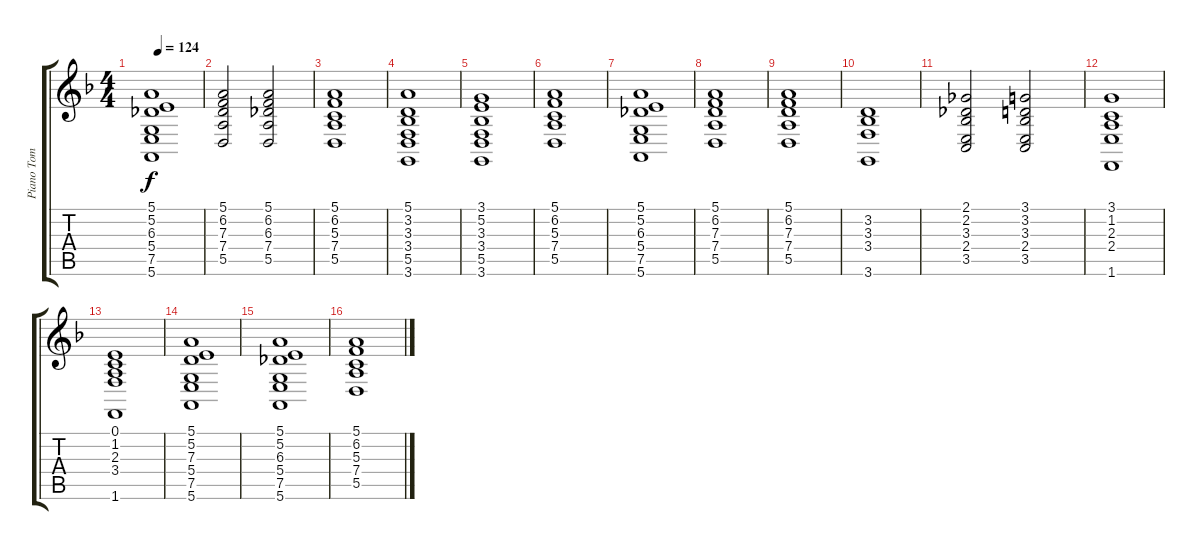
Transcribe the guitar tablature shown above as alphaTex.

\track ("Piano Tom Coster" "Piano Tom ") {instrument electricgrandpiano}
\staff {score tabs}
\tuning (E4 B3 G3 D3 A2 E2) {hide}
\ts (4 4)
\tempo 124
\clef g2
\ks dminor
(5.1 5.2 6.3 5.4 7.5 5.6).1{dy f} |
(5.1 6.2 7.3 7.4 5.5).2 (5.1 6.2 6.3 7.4 5.5).2 |
(5.1 6.2 5.3 7.4 5.5).1 |
(5.1 3.2 3.3 3.4 5.5 3.6).1 |
(3.1 5.2 3.3 3.4 5.5 3.6).1 |
(5.1 6.2 5.3 7.4 5.5).1 |
(5.1 5.2 6.3 5.4 7.5 5.6).1 |
(5.1 6.2 7.3 7.4 5.5).1 |
(5.1 6.2 7.3 7.4 5.5).1 |
(3.2 3.3 3.4 3.6).1 |
(2.1 2.2 3.3 2.4 3.5).2 (3.1 3.2 3.3 2.4 3.5).2 |
(3.1 1.2 2.3 2.4 1.6).1 |
(0.1 1.2 2.3 3.4 1.6).1 |
(5.1 5.2 7.3 5.4 7.5 5.6).1 |
(5.1 5.2 6.3 5.4 7.5 5.6).1 |
(5.1 6.2 5.3 7.4 5.5).1
